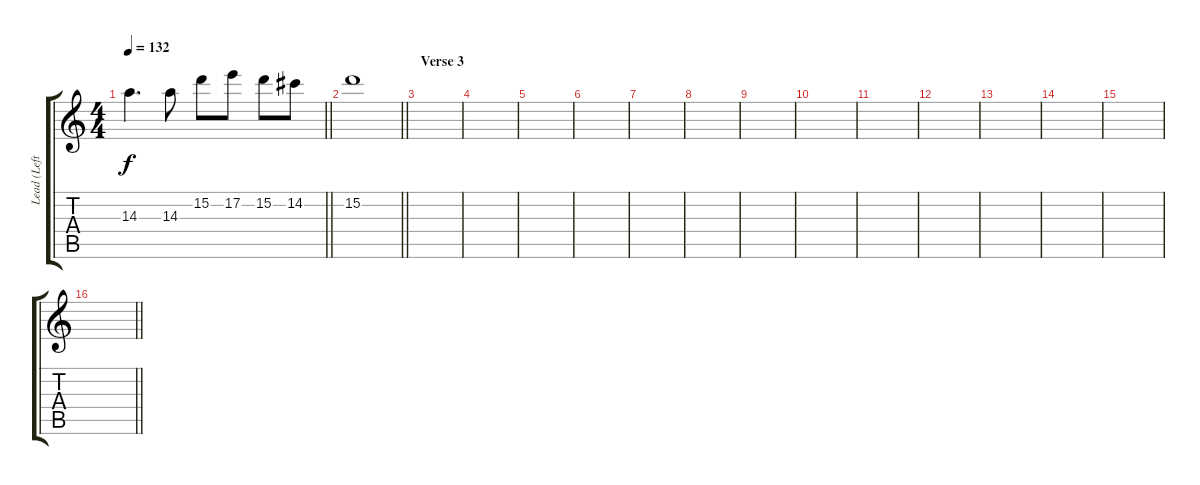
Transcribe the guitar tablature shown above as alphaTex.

\track ("Lead (Left)" "Lead (Left") {instrument overdrivenguitar}
\staff {score tabs}
\tuning (E4 B3 G3 D3 A2 E2) {hide}
\ts (4 4)
\tempo 132
\clef g2
\barLineRight lightlight
\ks c
14.3{t}.4{d dy f} 14.3.8 15.2.8 17.2.8 15.2.8 14.2.8 |
\barLineRight lightlight
15.2.1 |
\section ("" "Verse 3")
|
|
|
|
|
|
|
|
|
|
|
|
|
\barLineRight lightlight
